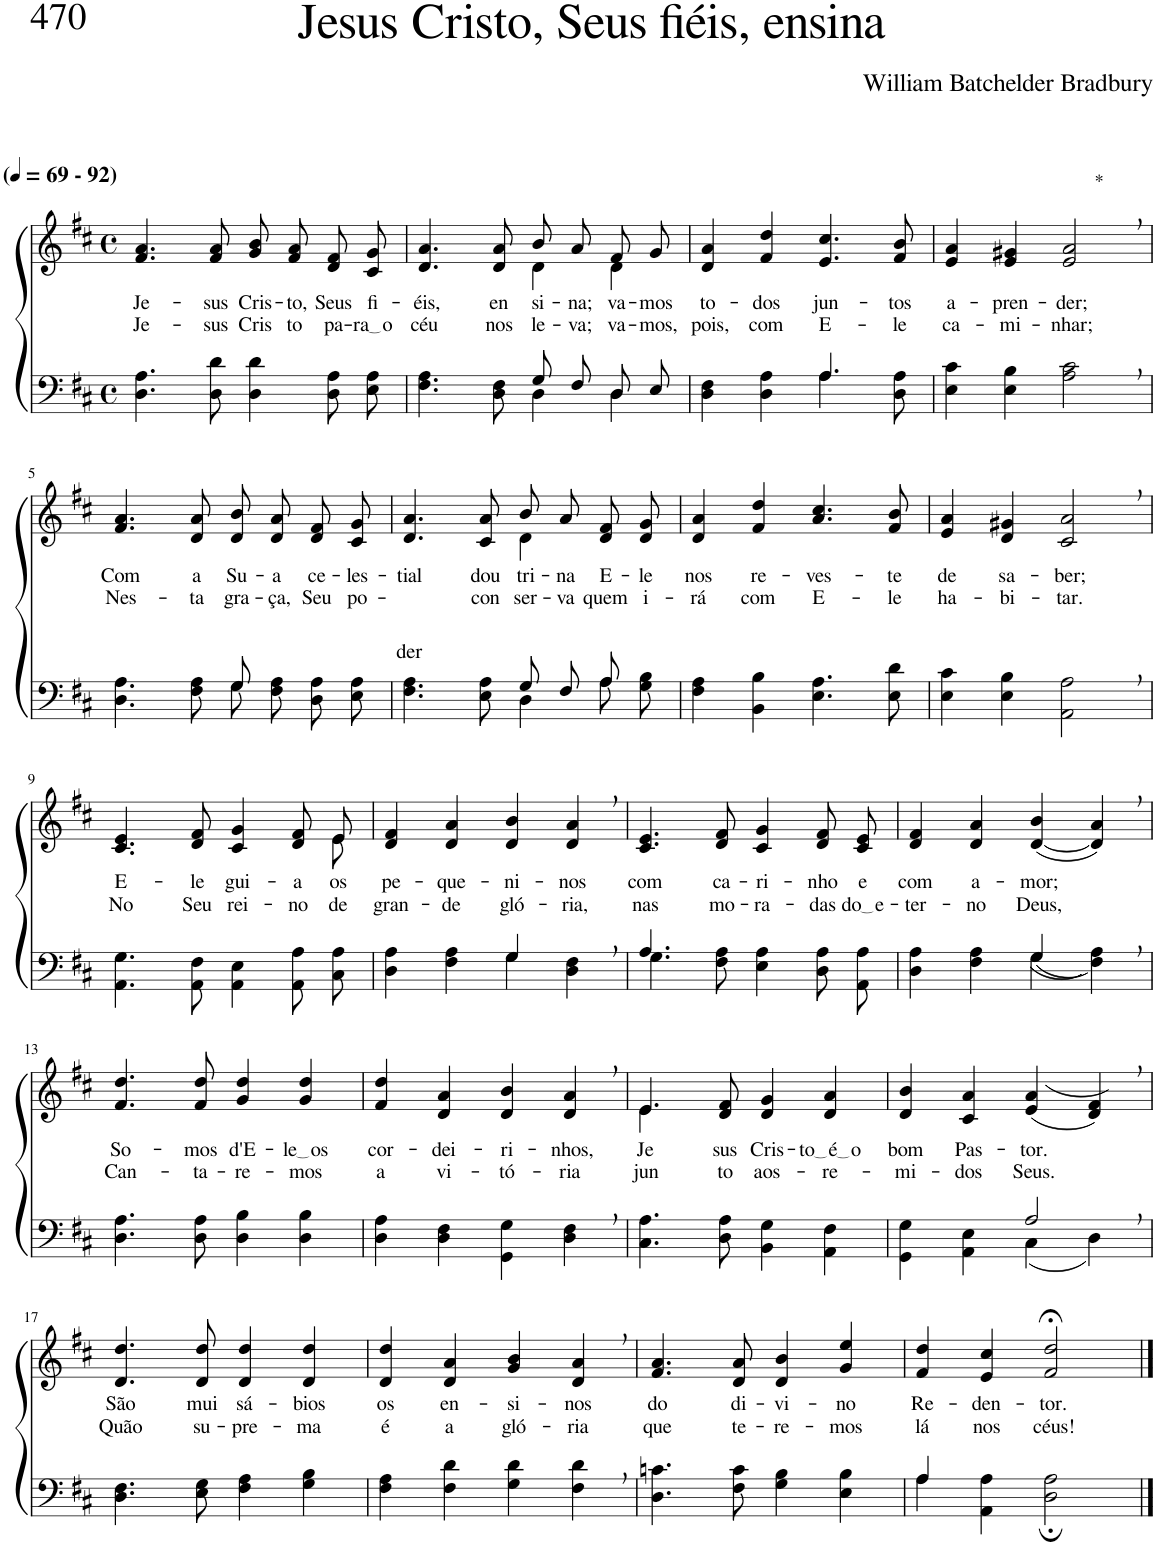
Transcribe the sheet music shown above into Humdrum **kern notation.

**kern	**kern	**text	**text
*part2	*part1	*part1	*part1
*staff2	*staff1	*staff1	*staff1
*I"Parte III e IV	*I"Parte I e II	*	*
*clefF4	*clefG2	*	*
*k[f#c#]	*k[f#c#]	*	*
*M4/4	*M4/4	*	*
*met(c)	*met(c)	*	*
*MM69	*MM69	*	*
=1	=1	=1	=1
!	!LO:TX:a:B:t=(	!	!
!	!LO:TX:a:B:t=- 92)	!	!
!	!	!LO:LY:b	!LO:LY:b
4.D\ 4.A\	4.f#/ 4.a/	Je-	Je-
!	!	!LO:LY:b	!LO:LY:b
8D\ 8d\	8f#/ 8a/	-sus	-sus
!	!	!LO:LY:b	!LO:LY:b
4D\ 4d\	8g/ 8b/L	Cris-	Cris
!	!	!LO:LY:b	!LO:LY:b
.	8f#/ 8a/J	to,	to
!	!	!LO:LY:b	!LO:LY:b
8D\ 8A\L	8d/ 8f#/L	-Seus	pa-
!	!	!LO:LY:b	!LO:LY:b
8E\ 8A\J	8c#/ 8g/J	fi-	ra o
=2	=2	=2	=2
*^	*	*	*
!	!	!	!LO:LY:b	!LO:LY:b
*	*	*^	*	*
2ryy	4.F#\ 4.A\	4.d/ 4.a/	2ryy	-éis,	céu
!	!	!	!	!LO:LY:b	!LO:LY:b
.	8D\ 8F#\	8d/ 8a/	.	en-	nos
!	!	!	!	!LO:LY:b	!LO:LY:b
8G/L	4D\	8b/L	4d\	-si-	le-
!	!	!	!	!LO:LY:b	!LO:LY:b
8F#/J	.	8a/J	.	-na;	-va;
!	!	!	!	!LO:LY:b	!LO:LY:b
8D/L	4D\	8f#/L	4d\	va-	va-
!	!	!	!	!LO:LY:b	!LO:LY:b
8E/J	.	8g/J	.	-mos	-mos,
*	*	*v	*v	*	*
=3	=3	=3	=3	=3
!	!	!	!LO:LY:b	!LO:LY:b
2ryy	4D\ 4F#\	4d/ 4a/	to-	pois,
!	!	!	!LO:LY:b	!LO:LY:b
.	4D\ 4A\	4f#/ 4dd/	-dos	com
!	!	!	!LO:LY:b	!LO:LY:b
4.A/	4.A\	4.e/ 4.cc#/	jun-	E-
!	!	!	!LO:LY:b	!LO:LY:b
8ryy	8D\ 8A\	8f#/ 8b/	-tos	-le
=4	=4	=4	=4	=4
!	!	!	!LO:LY:b	!LO:LY:b
*v	*v	*	*	*
4E\ 4c#\	4e/ 4a/	a-	ca-
!	!	!LO:LY:b	!LO:LY:b
4E\ 4B\	4e/ 4g#X/	-pren-	-mi-
!	!LO:TX:a:t=*	!	!
!	!	!LO:LY:b	!LO:LY:b
2A\, 2c#\,	2e/, 2a/,	-der;	-nhar;
!!LO:LB:g=z
=5	=5	=5	=5
*^	*	*	*
!	!	!	!LO:LY:b	!LO:LY:b
2ryy	4.D\ 4.A\	4.f#/ 4.a/	Com	Nes-
!	!	!	!LO:LY:b	!LO:LY:b
.	8F#\ 8A\	8d/ 8a/	a	-ta
!	!	!	!LO:LY:b	!LO:LY:b
8G/	8G\L	8d/ 8b/L	Su-	gra-
!	!	!	!LO:LY:b	!LO:LY:b
4.ryy	8F#\ 8A\J	8d/ 8a/J	-a	-ça,
!	!	!	!LO:LY:b	!LO:LY:b
.	8D\ 8A\L	8d/ 8f#/L	ce-	Seu
!	!	!	!LO:LY:b	!LO:LY:b
.	8E\ 8A\J	8c#/ 8g/J	-les-	po-
=6	=6	=6	=6	=6
!	!	!	!LO:LY:b	!LO:LY:b
*	*	*^	*	*
2ryy	4.F#\ 4.A\	4.d/ 4.a/	2ryy	-tial	-der
!	!	!	!	!LO:LY:b	!LO:LY:b
.	8E\ 8A\	8c#/ 8a/	.	dou-	con-
!	!	!	!	!LO:LY:b	!LO:LY:b
8G/L	4D\	8b/L	4d\	-tri-	-ser-
!	!	!	!	!LO:LY:b	!LO:LY:b
8F#/J	.	8a/J	.	-na	-va
!	!	!	!	!LO:LY:b	!LO:LY:b
8A/	8A\L	8d/ 8f#/L	4ryy	E-	quem
!	!	!	!	!LO:LY:b	!LO:LY:b
8ryy	8G\ 8B\J	8d/ 8g/J	.	-le	i-
*	*	*v	*v	*	*
=7	=7	=7	=7	=7
!	!	!	!LO:LY:b	!LO:LY:b
*v	*v	*	*	*
4F#\ 4A\	4d/ 4a/	nos	-rá
!	!	!LO:LY:b	!LO:LY:b
4BB\ 4B\	4f#/ 4dd/	re-	com
!	!	!LO:LY:b	!LO:LY:b
4.E\ 4.A\	4.a/ 4.cc#/	-ves-	E-
!	!	!LO:LY:b	!LO:LY:b
8E\ 8d\	8f#/ 8b/	-te	-le
=8	=8	=8	=8
!	!	!LO:LY:b	!LO:LY:b
4E\ 4c#\	4e/ 4a/	de	ha-
!	!	!LO:LY:b	!LO:LY:b
4E\ 4B\	4d/ 4g#X/	sa-	-bi-
!	!	!LO:LY:b	!LO:LY:b
2AA\, 2A\,	2c#/, 2a/,	-ber;	-tar.
!!LO:LB:g=z
=9	=9	=9	=9
*	*^	*	*
!	!	!	!LO:LY:b	!LO:LY:b
4.AA\ 4.G\	2..ryy	4.c#/ 4.e/	E-	No
!	!	!	!LO:LY:b	!LO:LY:b
8AA\ 8F#\	.	8d/ 8f#/	-le	Seu
!	!	!	!LO:LY:b	!LO:LY:b
4AA\ 4E\	.	4c#/ 4g/	gui-	rei-
!	!	!	!LO:LY:b	!LO:LY:b
8AA\ 8A\L	.	8d/ 8f#/L	-a	-no
!	!	!	!LO:LY:b	!LO:LY:b
8C#\ 8A\J	8e\	8e/J	os	de
=10	=10	=10	=10	=10
*^	*	*	*	*
!	!	!	!	!LO:LY:b	!LO:LY:b
*	*	*v	*v	*	*
2ryy	4D\ 4A\	4d/ 4f#/	pe-	gran-
!	!	!	!LO:LY:b	!LO:LY:b
.	4F#\ 4A\	4d/ 4a/	-que-	-de
!	!	!	!LO:LY:b	!LO:LY:b
4G/	4G\	4d/ 4b/	-ni-	gló-
!	!	!	!LO:LY:b	!LO:LY:b
4ryy	4D\ 4F#\	4d/, 4a/,	-nos	-ria,
=11	=11	=11	=11	=11
!	!	!	!LO:LY:b	!LO:LY:b
4.A/	4.G\	4.c#/ 4.e/	com	nas
!	!	!	!LO:LY:b	!LO:LY:b
2ryy	8F#\ 8A\	8d/ 8f#/	ca-	mo-
!	!	!	!LO:LY:b	!LO:LY:b
.	4E\ 4A\	4c#/ 4g/	-ri-	-ra-
!	!	!	!LO:LY:b	!LO:LY:b
.	8D\ 8A\L	8d/ 8f#/L	-nho	-das
!	!	!	!LO:LY:b	!LO:LY:b
8ryy	8AA\ 8A\J	8c#/ 8e/J	e	do e
=12	=12	=12	=12	=12
!	!	!	!LO:LY:b	!LO:LY:b
2ryy	4D\ 4A\	4d/ 4f#/	com	-ter-
!	!	!	!LO:LY:b	!LO:LY:b
.	4F#\ 4A\	4d/ 4a/	a-	-no
!	!	!	!LO:LY:b	!LO:LY:b
((4G/	4G\	([4d/ 4b/	-mor;	Deus,
4ryy	4F#\ 4A\))	4d/], 4a/,)	.	.
!!LO:LB:g=z
=13	=13	=13	=13	=13
!	!	!	!LO:LY:b	!LO:LY:b
*v	*v	*	*	*
4.D\ 4.A\	4.f#/ 4.dd/	So-	Can-
!	!	!LO:LY:b	!LO:LY:b
8D\ 8A\	8f#/ 8dd/	-mos	-ta-
!	!	!LO:LY:b	!LO:LY:b
4D\ 4B\	4g/ 4dd/	d'E-	-re-
!	!	!LO:LY:b	!LO:LY:b
4D\ 4B\	4g/ 4dd/	le os	-mos
=14	=14	=14	=14
!	!	!LO:LY:b	!LO:LY:b
4D\ 4A\	4f#/ 4dd/	cor-	a
!	!	!LO:LY:b	!LO:LY:b
4D\ 4F#\	4d/ 4a/	-dei-	vi-
!	!	!LO:LY:b	!LO:LY:b
4GG\ 4G\	4d/ 4b/	-ri-	-tó-
!	!	!LO:LY:b	!LO:LY:b
4D\, 4F#\,	4d/, 4a/,	-nhos,	-ria
=15	=15	=15	=15
*	*^	*	*
!	!	!	!LO:LY:b	!LO:LY:b
4.C#\ 4.A\	4.e/	4.e\	Je-	jun-
!	!	!	!LO:LY:b	!LO:LY:b
8D\ 8A\	8d/ 8f#/	2ryy	-sus	-to
!	!	!	!LO:LY:b	!LO:LY:b
4BB\ 4G\	4d/ 4g/	.	Cris-	aos-
!	!	!	!LO:LY:b	!LO:LY:b
4AA\ 4F#\	4d/ 4a/	.	to é o	-re-
.	.	8ryy	.	.
=16	=16	=16	=16	=16
*^	*	*	*	*
!	!	!	!	!LO:LY:b	!LO:LY:b
*	*	*v	*v	*	*
2ryy	4GG\ 4G\	4d/ 4b/	bom	-mi-
!	!	!	!LO:LY:b	!LO:LY:b
.	4AA\ 4E\	4c#/ 4a/	Pas-	-dos
!	!	!	!LO:LY:b	!LO:LY:b
2A,/	(4C#\	((4e/ 4a/	-tor.	Seus.
.	4D\)	4d/, 4f#/,))	.	.
!!LO:LB:g=z
=17	=17	=17	=17	=17
!	!	!	!LO:LY:b	!LO:LY:b
*v	*v	*	*	*
4.D\ 4.F#\	4.d/ 4.dd/	São	Quão
!	!	!LO:LY:b	!LO:LY:b
8E\ 8G\	8d/ 8dd/	mui	su-
!	!	!LO:LY:b	!LO:LY:b
4F#\ 4A\	4d/ 4dd/	sá-	-pre-
!	!	!LO:LY:b	!LO:LY:b
4G\ 4B\	4d/ 4dd/	-bios	-ma
=18	=18	=18	=18
!	!	!LO:LY:b	!LO:LY:b
4F#\ 4A\	4d/ 4dd/	os	é
!	!	!LO:LY:b	!LO:LY:b
4F#\ 4d\	4d/ 4a/	en-	a
!	!	!LO:LY:b	!LO:LY:b
4G\ 4d\	4g/ 4b/	-si-	gló-
!	!	!LO:LY:b	!LO:LY:b
4F#\, 4d\,	4d/, 4a/,	-nos	-ria
=19	=19	=19	=19
!	!	!LO:LY:b	!LO:LY:b
4.D\ 4.cn\	4.f#/ 4.a/	do	que
!	!	!LO:LY:b	!LO:LY:b
8F#\ 8c\	8d/ 8a/	di-	te-
!	!	!LO:LY:b	!LO:LY:b
4G\ 4B\	4d/ 4b/	-vi-	-re-
!	!	!LO:LY:b	!LO:LY:b
4E\ 4B\	4g/ 4ee/	-no	-mos
=20	=20	=20	=20
*^	*	*	*
!	!	!	!LO:LY:b	!LO:LY:b
4A/	4A\	4f#/ 4dd/	Re-	lá
!	!	!	!LO:LY:b	!LO:LY:b
2.ryy	4AA\ 4A\	4e/ 4cc#/	-den-	nos
!	!	!	!LO:LY:b	!LO:LY:b
.	2D\; 2A\;	2f#/;< 2dd/;<	-tor.	céus!
*v	*v	*	*	*
==	==	==	==
*-	*-	*-	*-
